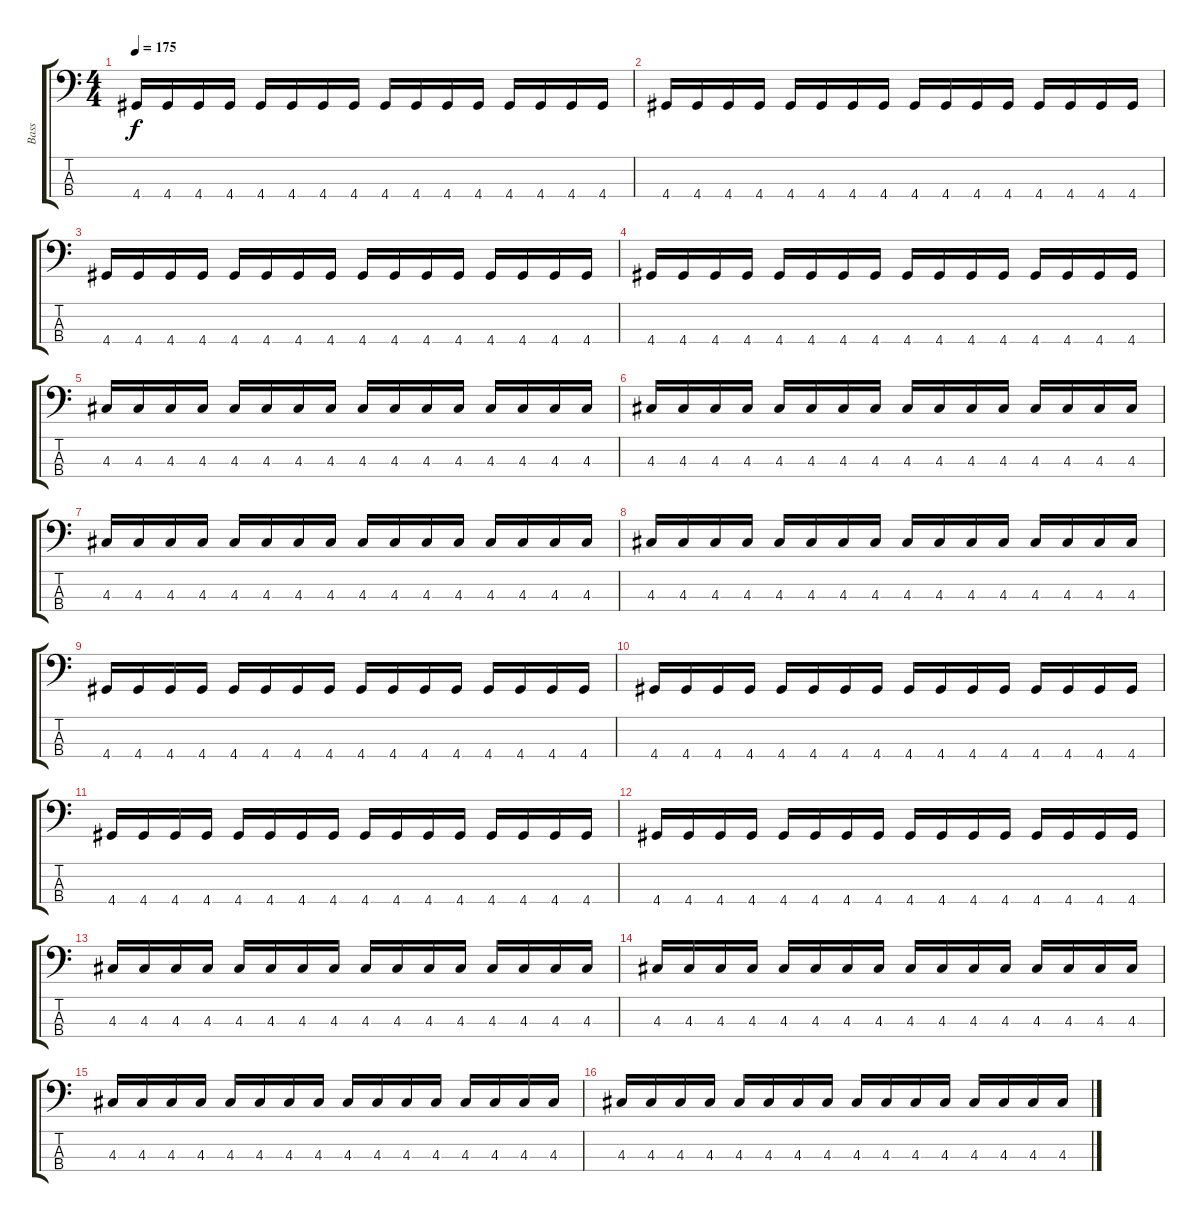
\track ("Bass" "Bass") {instrument electricbasspick}
\staff {score tabs}
\tuning (G2 D2 A1 E1) {hide}
\ts (4 4)
\tempo 175
\clef f4
\ks c
4.4.16{dy f} 4.4.16 4.4.16 4.4.16 4.4.16 4.4.16 4.4.16 4.4.16 4.4.16 4.4.16 4.4.16 4.4.16 4.4.16 4.4.16 4.4.16 4.4.16 |
4.4.16 4.4.16 4.4.16 4.4.16 4.4.16 4.4.16 4.4.16 4.4.16 4.4.16 4.4.16 4.4.16 4.4.16 4.4.16 4.4.16 4.4.16 4.4.16 |
4.4.16 4.4.16 4.4.16 4.4.16 4.4.16 4.4.16 4.4.16 4.4.16 4.4.16 4.4.16 4.4.16 4.4.16 4.4.16 4.4.16 4.4.16 4.4.16 |
4.4.16 4.4.16 4.4.16 4.4.16 4.4.16 4.4.16 4.4.16 4.4.16 4.4.16 4.4.16 4.4.16 4.4.16 4.4.16 4.4.16 4.4.16 4.4.16 |
4.3.16 4.3.16 4.3.16 4.3.16 4.3.16 4.3.16 4.3.16 4.3.16 4.3.16 4.3.16 4.3.16 4.3.16 4.3.16 4.3.16 4.3.16 4.3.16 |
4.3.16 4.3.16 4.3.16 4.3.16 4.3.16 4.3.16 4.3.16 4.3.16 4.3.16 4.3.16 4.3.16 4.3.16 4.3.16 4.3.16 4.3.16 4.3.16 |
4.3.16 4.3.16 4.3.16 4.3.16 4.3.16 4.3.16 4.3.16 4.3.16 4.3.16 4.3.16 4.3.16 4.3.16 4.3.16 4.3.16 4.3.16 4.3.16 |
4.3.16 4.3.16 4.3.16 4.3.16 4.3.16 4.3.16 4.3.16 4.3.16 4.3.16 4.3.16 4.3.16 4.3.16 4.3.16 4.3.16 4.3.16 4.3.16 |
4.4.16 4.4.16 4.4.16 4.4.16 4.4.16 4.4.16 4.4.16 4.4.16 4.4.16 4.4.16 4.4.16 4.4.16 4.4.16 4.4.16 4.4.16 4.4.16 |
4.4.16 4.4.16 4.4.16 4.4.16 4.4.16 4.4.16 4.4.16 4.4.16 4.4.16 4.4.16 4.4.16 4.4.16 4.4.16 4.4.16 4.4.16 4.4.16 |
4.4.16 4.4.16 4.4.16 4.4.16 4.4.16 4.4.16 4.4.16 4.4.16 4.4.16 4.4.16 4.4.16 4.4.16 4.4.16 4.4.16 4.4.16 4.4.16 |
4.4.16 4.4.16 4.4.16 4.4.16 4.4.16 4.4.16 4.4.16 4.4.16 4.4.16 4.4.16 4.4.16 4.4.16 4.4.16 4.4.16 4.4.16 4.4.16 |
4.3.16 4.3.16 4.3.16 4.3.16 4.3.16 4.3.16 4.3.16 4.3.16 4.3.16 4.3.16 4.3.16 4.3.16 4.3.16 4.3.16 4.3.16 4.3.16 |
4.3.16 4.3.16 4.3.16 4.3.16 4.3.16 4.3.16 4.3.16 4.3.16 4.3.16 4.3.16 4.3.16 4.3.16 4.3.16 4.3.16 4.3.16 4.3.16 |
4.3.16 4.3.16 4.3.16 4.3.16 4.3.16 4.3.16 4.3.16 4.3.16 4.3.16 4.3.16 4.3.16 4.3.16 4.3.16 4.3.16 4.3.16 4.3.16 |
4.3.16 4.3.16 4.3.16 4.3.16 4.3.16 4.3.16 4.3.16 4.3.16 4.3.16 4.3.16 4.3.16 4.3.16 4.3.16 4.3.16 4.3.16 4.3.16
